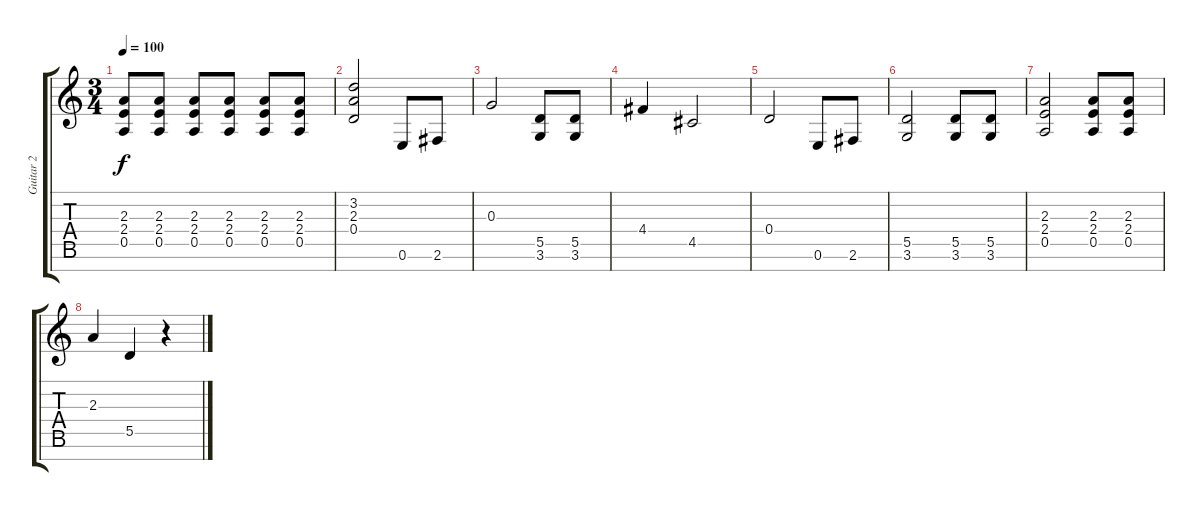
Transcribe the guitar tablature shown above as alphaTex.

\track ("Guitar 2" "Guitar 2") {instrument distortionguitar}
\staff {score tabs}
\tuning (E4 B3 G3 D3 A2 E2 B1) {hide}
\ts (3 4)
\tempo 100
\clef g2
\ks c
(2.3 2.4 0.5).8{dy f} (2.3 2.4 0.5).8 (2.3 2.4 0.5).8 (2.3 2.4 0.5).8 (2.3 2.4 0.5).8 (2.3 2.4 0.5).8 |
(3.2 2.3 0.4).2 0.6.8 2.6.8 |
0.3.2 (5.5 3.6).8 (5.5 3.6).8 |
4.4.4 4.5.2 |
0.4.2 0.6.8 2.6.8 |
(5.5 3.6).2 (5.5 3.6).8 (5.5 3.6).8 |
(2.3 2.4 0.5).2 (2.3 2.4 0.5).8 (2.3 2.4 0.5).8 |
2.3.4 5.5.4 r.4
